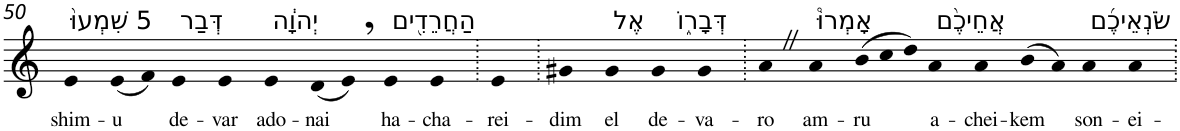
**kern	**text
*part1	*part1
*staff1	*staff1
*I"Piano	*
*I'Pno	*
!!LO:PB:g=z
*clefG2	*
*k[]	*
=50	=50
!LO:TX:a:t=5 שִׁמְעוּ֙	!
!	!LO:LY:b
4e	shim-
!	!LO:LY:b
(8e	-u
8f)	.
!LO:TX:a:t=דְּבַר	!
!	!LO:LY:b
4e	de-
!	!LO:LY:b
4e	-var
!LO:TX:a:t=יְהוָ֔ה	!
!	!LO:LY:b
4e	ado-
!	!LO:LY:b
(8d	-nai
8e,)	.
!LO:TX:a:t=הַחֲרֵדִ֖ים	!
!	!LO:LY:b
4e	ha-
!	!LO:LY:b
4e	-cha-
=51.	=51.
!	!LO:LY:b
4e	-rei-
=52.	=52.
!	!LO:LY:b
4g#X	-dim
!LO:TX:a:t=אֶל	!
!	!LO:LY:b
4g#	el
!LO:TX:a:t=דְּבָר֑וֹ	!
!	!LO:LY:b
4g#	de-
!	!LO:LY:b
4g#	-va-
=53.	=53.
!	!LO:LY:b
4aZ	-ro
!LO:TX:a:t=אָמְרוּ֩	!
!	!LO:LY:b
4a	am-
!	!LO:LY:b
(12b	-ru
12cc	.
12dd)	.
!LO:TX:a:t=אֲחֵיכֶ֨ם	!
!	!LO:LY:b
4a	a-
!	!LO:LY:b
4a	-chei-
!	!LO:LY:b
(8b	-kem
8a)	.
!LO:TX:a:t=שֹׂנְאֵיכֶ֜ם	!
!	!LO:LY:b
4a	son-
!	!LO:LY:b
4a	-ei-
=.	=.
*-	*-
